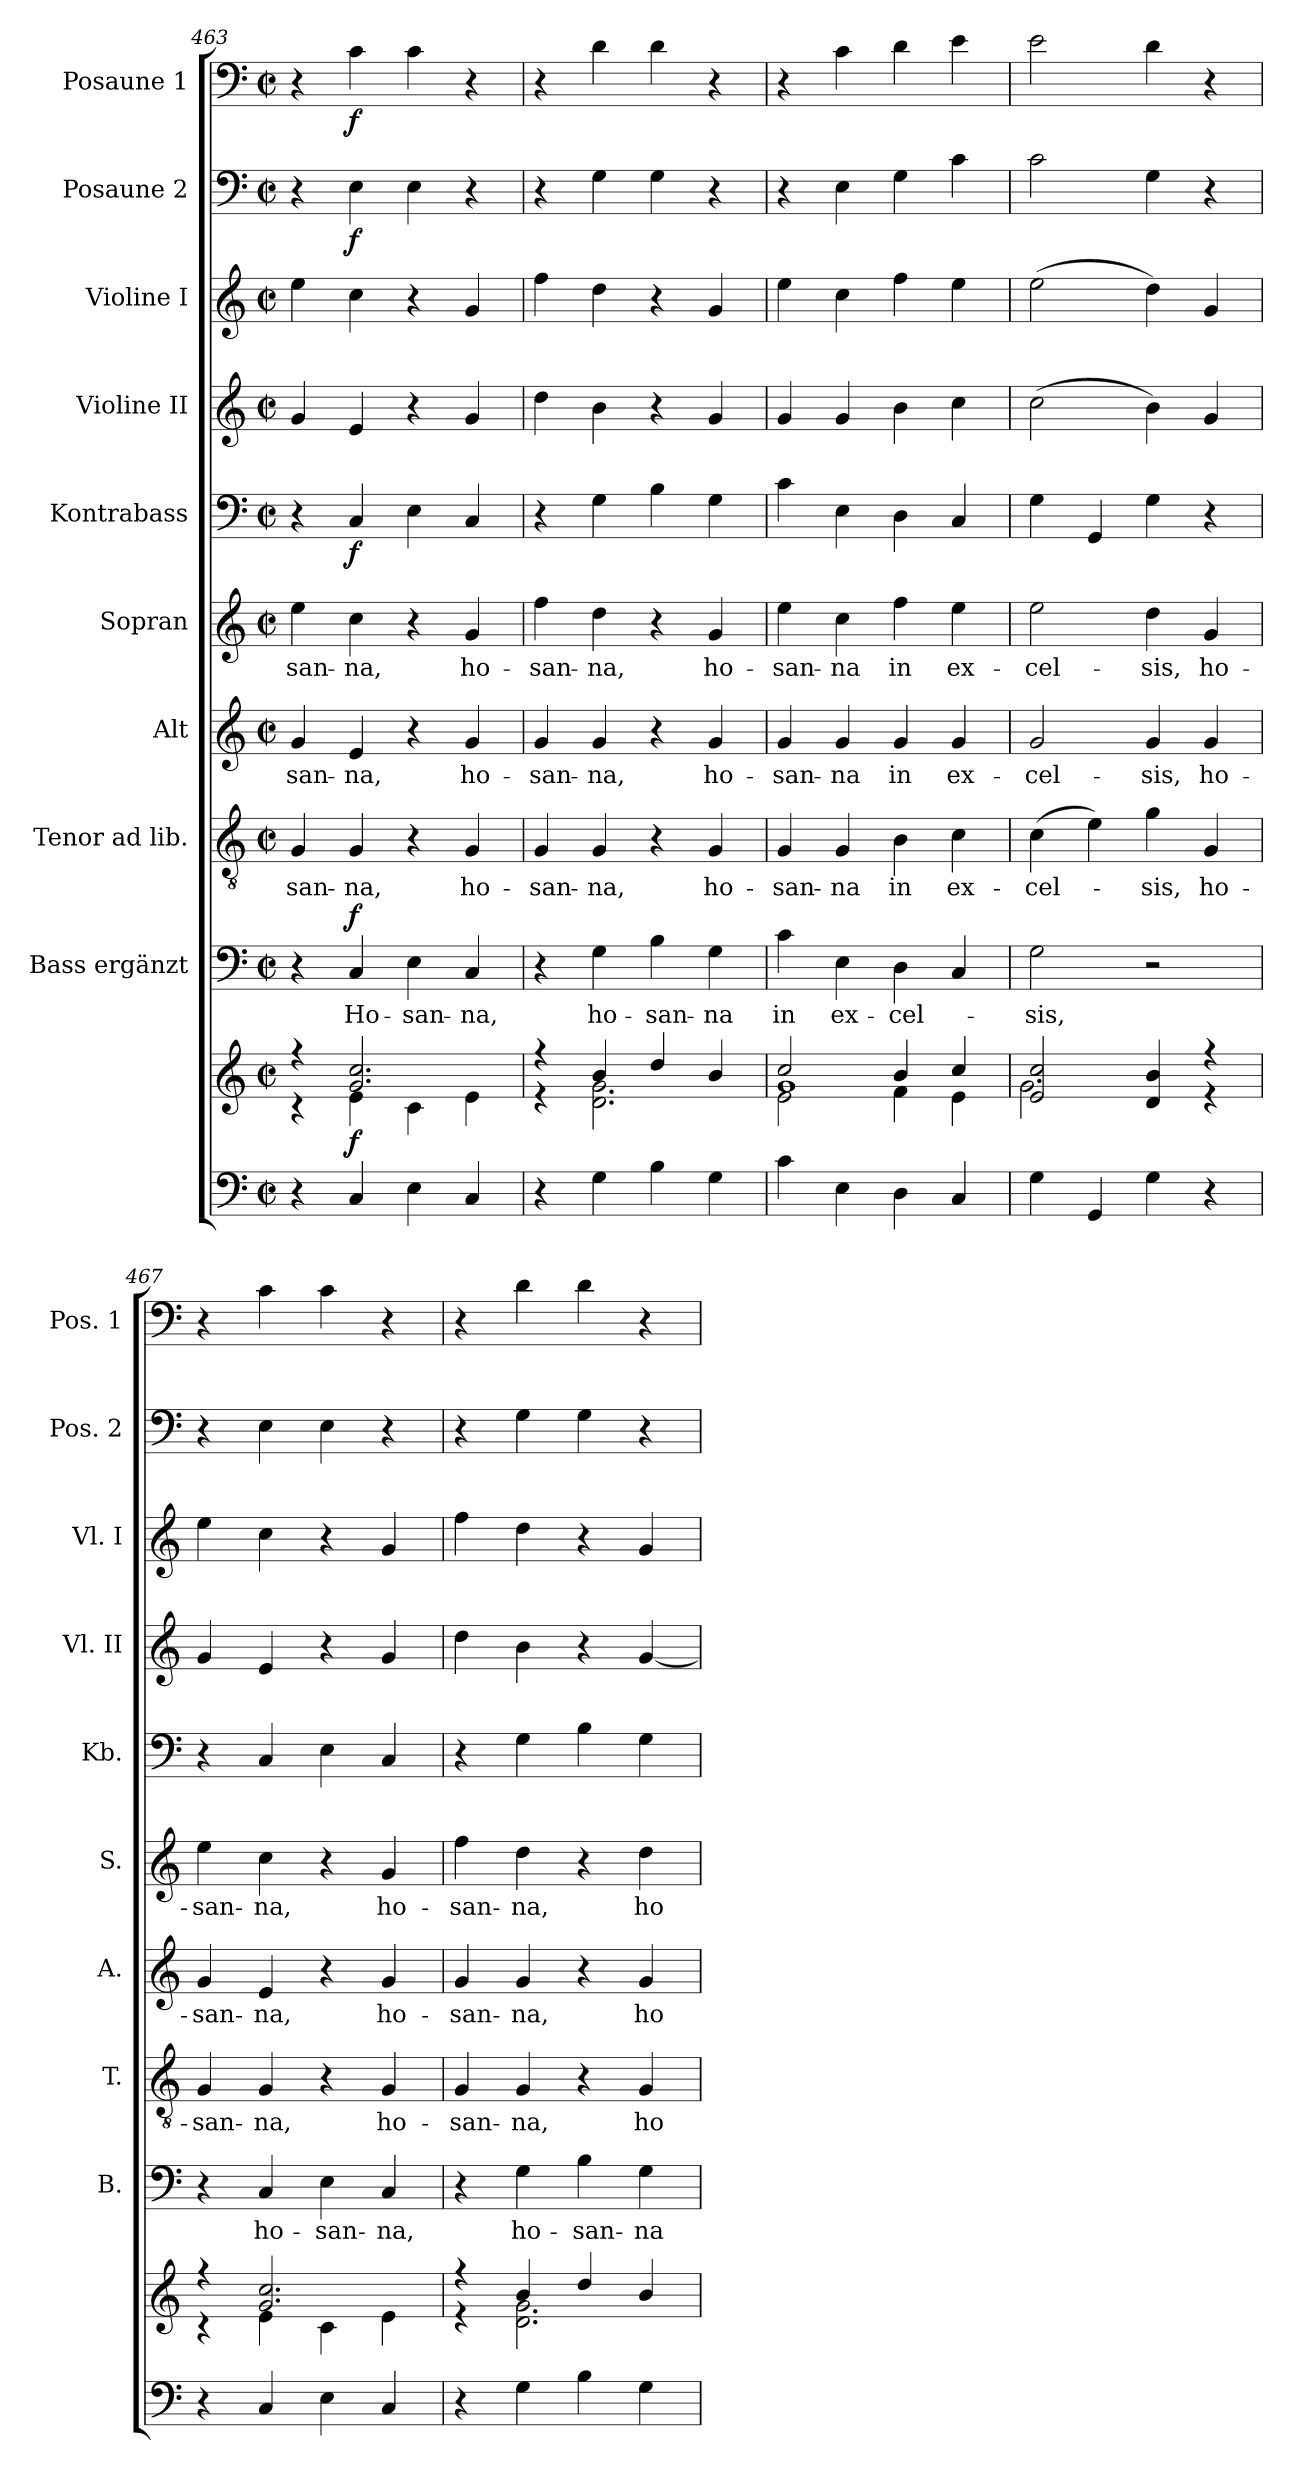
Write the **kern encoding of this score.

**kern	**kern	**dynam	**kern	**text	**dynam	**kern	**text	**kern	**text	**kern	**text	**kern	**dynam	**kern	**kern	**kern	**dynam	**kern	**dynam
*part10	*part10	*part10	*part9	*part9	*part9	*part8	*part8	*part7	*part7	*part6	*part6	*part5	*part5	*part4	*part3	*part2	*part2	*part1	*part1
*staff11	*staff10	*staff10/11	*staff9	*staff9	*staff9	*staff8	*staff8	*staff7	*staff7	*staff6	*staff6	*staff5	*staff5	*staff4	*staff3	*staff2	*staff2	*staff1	*staff1
*	*	*	*I"Bass ergänzt	*	*	*I"Tenor ad lib.	*	*I"Alt	*	*I"Sopran	*	*I"Kontrabass	*	*I"Violine II	*I"Violine I	*I"Posaune 2	*	*I"Posaune 1	*
*	*	*	*I'B.	*	*	*I'T.	*	*I'A.	*	*I'S.	*	*I'Kb.	*	*I'Vl. II	*I'Vl. I	*I'Pos. 2	*	*I'Pos. 1	*
*clefF4	*clefG2	*	*clefF4	*	*	*clefGv2	*	*clefG2	*	*clefG2	*	*clefF4	*	*clefG2	*clefG2	*clefF4	*	*clefF4	*
*	*	*	*	*	*	*	*	*	*	*	*	*ITrd7c12	*	*	*	*	*	*	*
*k[]	*k[]	*	*k[]	*	*	*k[]	*	*k[]	*	*k[]	*	*k[]	*	*k[]	*k[]	*k[]	*	*k[]	*
*C:	*C:	*	*C:	*	*	*C:	*	*C:	*	*C:	*	*C:	*	*C:	*C:	*C:	*	*C:	*
*M2/2	*M2/2	*	*M2/2	*	*	*M2/2	*	*M2/2	*	*M2/2	*	*M2/2	*	*M2/2	*M2/2	*M2/2	*	*M2/2	*
*met(c|)	*met(c|)	*	*met(c|)	*	*	*met(c|)	*	*met(c|)	*	*met(c|)	*	*met(c|)	*	*met(c|)	*met(c|)	*met(c|)	*	*met(c|)	*
=463	=463	=463	=463	=463	=463	=463	=463	=463	=463	=463	=463	=463	=463	=463	=463	=463	=463	=463	=463
*	*^	*	*	*	*	*	*	*	*	*	*	*	*	*	*	*	*	*	*
!	!	!	!	!	!	!	!	!LO:LY:b	!	!LO:LY:b	!	!LO:LY:b	!	!	!	!	!	!	!	!
4r	4r	4r	.	4r	.	.	4G/	-san-	4g/	-san-	4ee\	-san-	4r	.	4g/	4ee\	4r	.	4r	.
!	!	!	!LO:DY:a=2	!	!LO:LY:b	!LO:DY:a	!	!LO:LY:b	!	!LO:LY:b	!	!LO:LY:b	!	!LO:DY:b	!	!	!	!LO:DY:b	!	!LO:DY:b
4C/	2.g/ 2.cc/	4e\	f	4C/	Ho-	f	4G/	-na,	4e/	-na,	4cc\	-na,	4CC/	f	4e/	4cc\	4E\	f	4c\	f
!	!	!	!	!	!LO:LY:b	!	!	!	!	!	!	!	!	!	!	!	!	!	!	!
4E\	.	4c\	.	4E\	-san-	.	4r	.	4r	.	4r	.	4EE\	.	4r	4r	4E\	.	4c\	.
!	!	!	!	!	!LO:LY:b	!	!	!LO:LY:b	!	!LO:LY:b	!	!LO:LY:b	!	!	!	!	!	!	!	!
4C/	.	4e\	.	4C/	-na,	.	4G/	ho-	4g/	ho-	4g/	ho-	4CC/	.	4g/	4g/	4r	.	4r	.
=464	=464	=464	=464	=464	=464	=464	=464	=464	=464	=464	=464	=464	=464	=464	=464	=464	=464	=464	=464	=464
!	!	!	!	!	!	!	!	!LO:LY:b	!	!LO:LY:b	!	!LO:LY:b	!	!	!	!	!	!	!	!
4r	4r	4r	.	4r	.	.	4G/	-san-	4g/	-san-	4ff\	-san-	4r	.	4dd\	4ff\	4r	.	4r	.
!	!	!	!	!	!LO:LY:b	!	!	!LO:LY:b	!	!LO:LY:b	!	!LO:LY:b	!	!	!	!	!	!	!	!
4G\	4b/	2.d\ 2.g\	.	4G\	ho-	.	4G/	-na,	4g/	-na,	4dd\	-na,	4GG\	.	4b\	4dd\	4G\	.	4d\	.
!	!	!	!	!	!LO:LY:b	!	!	!	!	!	!	!	!	!	!	!	!	!	!	!
4B\	4dd/	.	.	4B\	-san-	.	4r	.	4r	.	4r	.	4BB\	.	4r	4r	4G\	.	4d\	.
!	!	!	!	!	!LO:LY:b	!	!	!LO:LY:b	!	!LO:LY:b	!	!LO:LY:b	!	!	!	!	!	!	!	!
4G\	4b/	.	.	4G\	-na	.	4G/	ho-	4g/	ho-	4g/	ho-	4GG\	.	4g/	4g/	4r	.	4r	.
!!LO:PB:g=z
=465	=465	=465	=465	=465	=465	=465	=465	=465	=465	=465	=465	=465	=465	=465	=465	=465	=465	=465	=465	=465
*	*	*^	*	*	*	*	*	*	*	*	*	*	*	*	*	*	*	*	*	*
!	!	!	!	!	!	!LO:LY:b	!	!	!LO:LY:b	!	!LO:LY:b	!	!LO:LY:b	!	!	!	!	!	!	!	!
4c\	2cc/	2e\	1g	.	4c\	in	.	4G/	-san-	4g/	-san-	4ee\	-san-	4C\	.	4g/	4ee\	4r	.	4r	.
!	!	!	!	!	!	!LO:LY:b	!	!	!LO:LY:b	!	!LO:LY:b	!	!LO:LY:b	!	!	!	!	!	!	!	!
4E\	.	.	.	.	4E\	ex-	.	4G/	-na	4g/	-na	4cc\	-na	4EE\	.	4g/	4cc\	4E\	.	4c\	.
!	!	!	!	!	!	!LO:LY:b	!	!	!LO:LY:b	!	!LO:LY:b	!	!LO:LY:b	!	!	!	!	!	!	!	!
4D\	4b/	4f\	.	.	4D\	-cel-	.	4B\	in	4g/	in	4ff\	in	4DD\	.	4b\	4ff\	4G\	.	4d\	.
!	!	!	!	!	!	!	!	!	!LO:LY:b	!	!LO:LY:b	!	!LO:LY:b	!	!	!	!	!	!	!	!
4C/	4cc/	4e\	.	.	4C/	.	.	4c\	ex-	4g/	ex-	4ee\	ex-	4CC/	.	4cc\	4ee\	4c\	.	4e\	.
*	*	*v	*v	*	*	*	*	*	*	*	*	*	*	*	*	*	*	*	*	*	*
=466	=466	=466	=466	=466	=466	=466	=466	=466	=466	=466	=466	=466	=466	=466	=466	=466	=466	=466	=466	=466
!	!	!	!	!	!LO:LY:b	!	!	!LO:LY:b	!	!LO:LY:b	!	!LO:LY:b	!	!	!	!	!	!	!	!
4G\	2e/ 2cc/	2.g\	.	2G\	-sis,	.	(>4c\	-cel-	2g/	-cel-	2ee\	-cel-	4GG\	.	(>2cc\	(>2ee\	2c\	.	2e\	.
4GG/	.	.	.	.	.	.	4e\)	.	.	.	.	.	4GGG/	.	.	.	.	.	.	.
!	!	!	!	!	!	!	!	!LO:LY:b	!	!LO:LY:b	!	!LO:LY:b	!	!	!	!	!	!	!	!
4G\	4d/ 4b/	.	.	2r	.	.	4g\	-sis,	4g/	-sis,	4dd\	-sis,	4GG\	.	4b\)	4dd\)	4G\	.	4d\	.
!	!	!	!	!	!	!	!	!LO:LY:b	!	!LO:LY:b	!	!LO:LY:b	!	!	!	!	!	!	!	!
4r	4r	4r	.	.	.	.	4G/	ho-	4g/	ho-	4g/	ho-	4r	.	4g/	4g/	4r	.	4r	.
=467	=467	=467	=467	=467	=467	=467	=467	=467	=467	=467	=467	=467	=467	=467	=467	=467	=467	=467	=467	=467
!	!	!	!	!	!	!	!	!LO:LY:b	!	!LO:LY:b	!	!LO:LY:b	!	!	!	!	!	!	!	!
4r	4r	4r	.	4r	.	.	4G/	-san-	4g/	-san-	4ee\	-san-	4r	.	4g/	4ee\	4r	.	4r	.
!	!	!	!	!	!LO:LY:b	!	!	!LO:LY:b	!	!LO:LY:b	!	!LO:LY:b	!	!	!	!	!	!	!	!
4C/	2.g/ 2.cc/	4e\	.	4C/	ho-	.	4G/	-na,	4e/	-na,	4cc\	-na,	4CC/	.	4e/	4cc\	4E\	.	4c\	.
!	!	!	!	!	!LO:LY:b	!	!	!	!	!	!	!	!	!	!	!	!	!	!	!
4E\	.	4c\	.	4E\	-san-	.	4r	.	4r	.	4r	.	4EE\	.	4r	4r	4E\	.	4c\	.
!	!	!	!	!	!LO:LY:b	!	!	!LO:LY:b	!	!LO:LY:b	!	!LO:LY:b	!	!	!	!	!	!	!	!
4C/	.	4e\	.	4C/	-na,	.	4G/	ho-	4g/	ho-	4g/	ho-	4CC/	.	4g/	4g/	4r	.	4r	.
=468	=468	=468	=468	=468	=468	=468	=468	=468	=468	=468	=468	=468	=468	=468	=468	=468	=468	=468	=468	=468
!	!	!	!	!	!	!	!	!LO:LY:b	!	!LO:LY:b	!	!LO:LY:b	!	!	!	!	!	!	!	!
4r	4r	4r	.	4r	.	.	4G/	-san-	4g/	-san-	4ff\	-san-	4r	.	4dd\	4ff\	4r	.	4r	.
!	!	!	!	!	!LO:LY:b	!	!	!LO:LY:b	!	!LO:LY:b	!	!LO:LY:b	!	!	!	!	!	!	!	!
4G\	4b/	2.d\ 2.g\	.	4G\	ho-	.	4G/	-na,	4g/	-na,	4dd\	-na,	4GG\	.	4b\	4dd\	4G\	.	4d\	.
!	!	!	!	!	!LO:LY:b	!	!	!	!	!	!	!	!	!	!	!	!	!	!	!
4B\	4dd/	.	.	4B\	-san-	.	4r	.	4r	.	4r	.	4BB\	.	4r	4r	4G\	.	4d\	.
!	!	!	!	!	!LO:LY:b	!	!	!LO:LY:b	!	!LO:LY:b	!	!LO:LY:b	!	!	!	!	!	!	!	!
4G\	4b/	.	.	4G\	-na	.	4G/	ho-	4g/	ho-	4dd\	ho-	4GG\	.	[4g/	4g/	4r	.	4r	.
*	*v	*v	*	*	*	*	*	*	*	*	*	*	*	*	*	*	*	*	*	*
=	=	=	=	=	=	=	=	=	=	=	=	=	=	=	=	=	=	=	=
*-	*-	*-	*-	*-	*-	*-	*-	*-	*-	*-	*-	*-	*-	*-	*-	*-	*-	*-	*-
